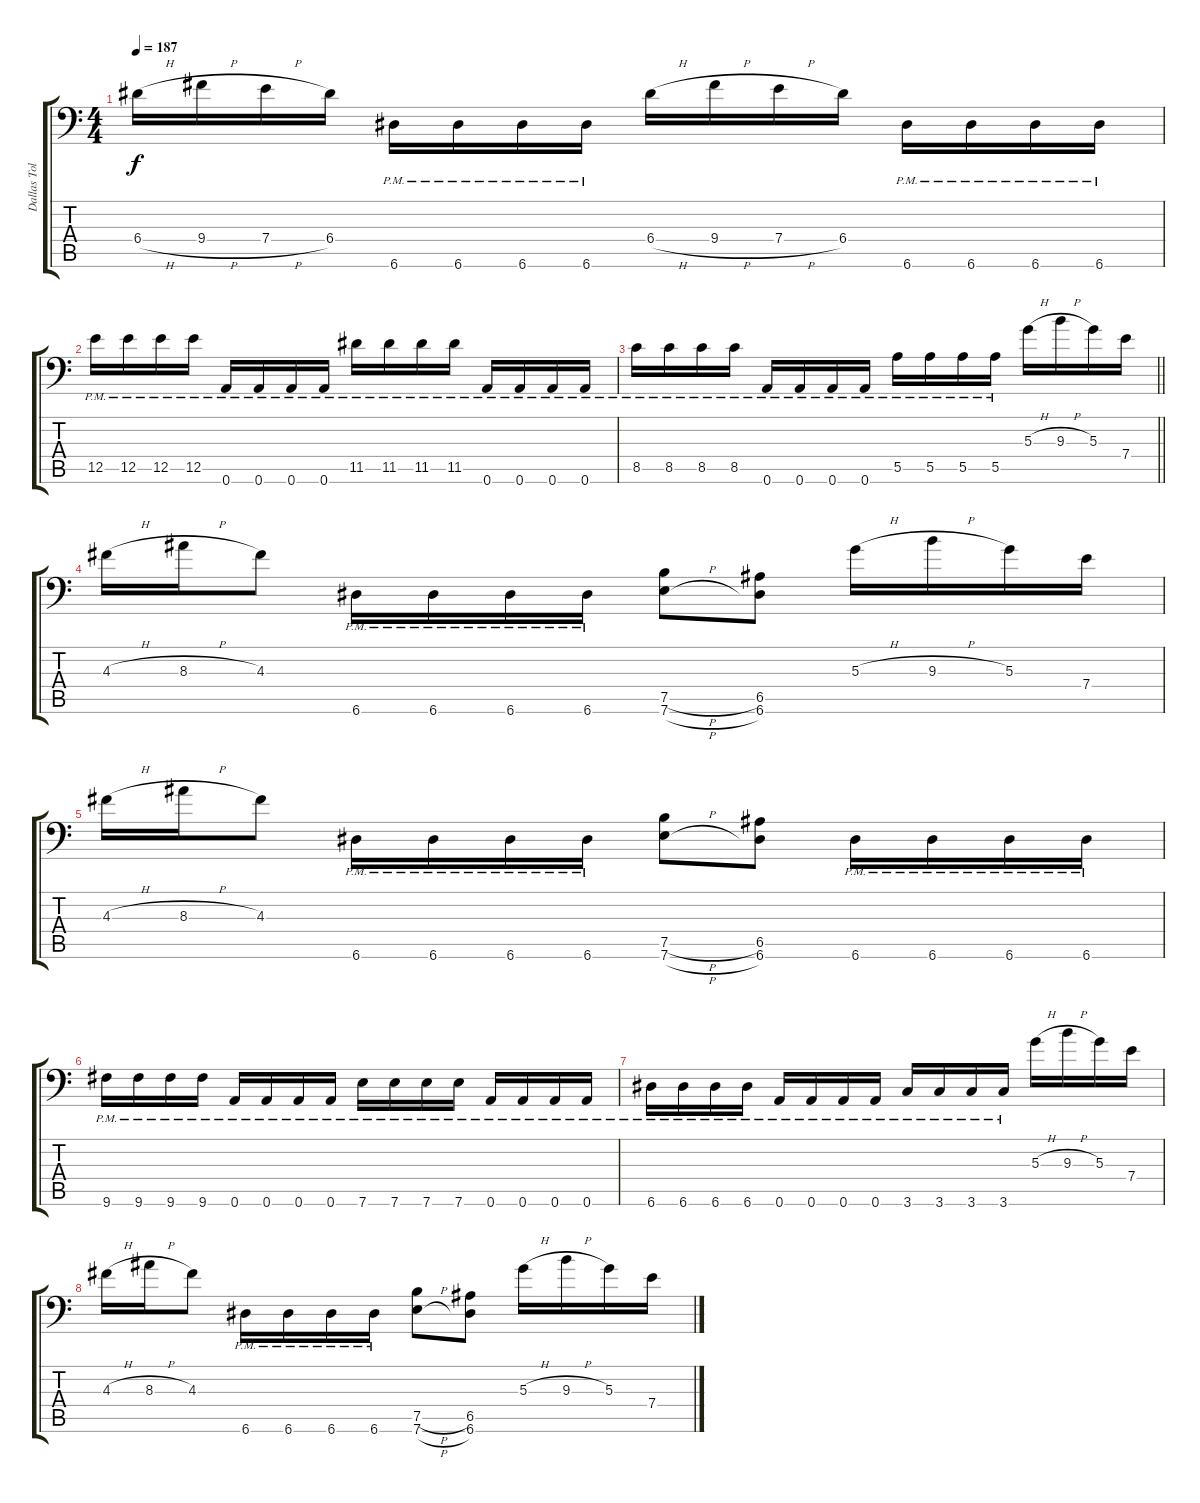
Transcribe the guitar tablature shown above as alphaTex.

\track ("Dallas Toler-Wade" "Dallas Tol") {instrument distortionguitar}
\staff {score tabs}
\tuning (B3 Gb3 D3 A2 E2 A1) {hide}
\ts (4 4)
\tempo 187
\clef f4
\ks c
6.4{h}.16{dy f} 9.4{h}.16 7.4{h}.16 6.4.16 6.6{pm}.16 6.6{pm}.16 6.6{pm}.16 6.6{pm}.16 6.4{h}.16 9.4{h}.16 7.4{h}.16 6.4.16 6.6{pm}.16 6.6{pm}.16 6.6{pm}.16 6.6{pm}.16 |
12.5{pm}.16 12.5{pm}.16 12.5{pm}.16 12.5{pm}.16 0.6{pm}.16 0.6{pm}.16 0.6{pm}.16 0.6{pm}.16 11.5{pm}.16 11.5{pm}.16 11.5{pm}.16 11.5{pm}.16 0.6{pm}.16 0.6{pm}.16 0.6{pm}.16 0.6{pm}.16 |
\barLineRight lightlight
8.5{pm}.16 8.5{pm}.16 8.5{pm}.16 8.5{pm}.16 0.6{pm}.16 0.6{pm}.16 0.6{pm}.16 0.6{pm}.16 5.5{pm}.16 5.5{pm}.16 5.5{pm}.16 5.5{pm}.16 5.3{h}.16 9.3{h}.16 5.3.16 7.4.16 |
\section ("" "")
4.3{h}.16 8.3{h}.16 4.3.8 6.6{pm}.16 6.6{pm}.16 6.6{pm}.16 6.6{pm}.16 (7.5{h} 7.6{h}).8 (6.5 6.6).8 5.3{h}.16 9.3{h}.16 5.3.16 7.4.16 |
4.3{h}.16 8.3{h}.16 4.3.8 6.6{pm}.16 6.6{pm}.16 6.6{pm}.16 6.6{pm}.16 (7.5{h} 7.6{h}).8 (6.5 6.6).8 6.6{pm}.16 6.6{pm}.16 6.6{pm}.16 6.6{pm}.16 |
9.6{pm}.16 9.6{pm}.16 9.6{pm}.16 9.6{pm}.16 0.6{pm}.16 0.6{pm}.16 0.6{pm}.16 0.6{pm}.16 7.6{pm}.16 7.6{pm}.16 7.6{pm}.16 7.6{pm}.16 0.6{pm}.16 0.6{pm}.16 0.6{pm}.16 0.6{pm}.16 |
6.6{pm}.16 6.6{pm}.16 6.6{pm}.16 6.6{pm}.16 0.6{pm}.16 0.6{pm}.16 0.6{pm}.16 0.6{pm}.16 3.6{pm}.16 3.6{pm}.16 3.6{pm}.16 3.6{pm}.16 5.3{h}.16 9.3{h}.16 5.3.16 7.4.16 |
4.3{h}.16 8.3{h}.16 4.3.8 6.6{pm}.16 6.6{pm}.16 6.6{pm}.16 6.6{pm}.16 (7.5{h} 7.6{h}).8 (6.5 6.6).8 5.3{h}.16 9.3{h}.16 5.3.16 7.4.16
